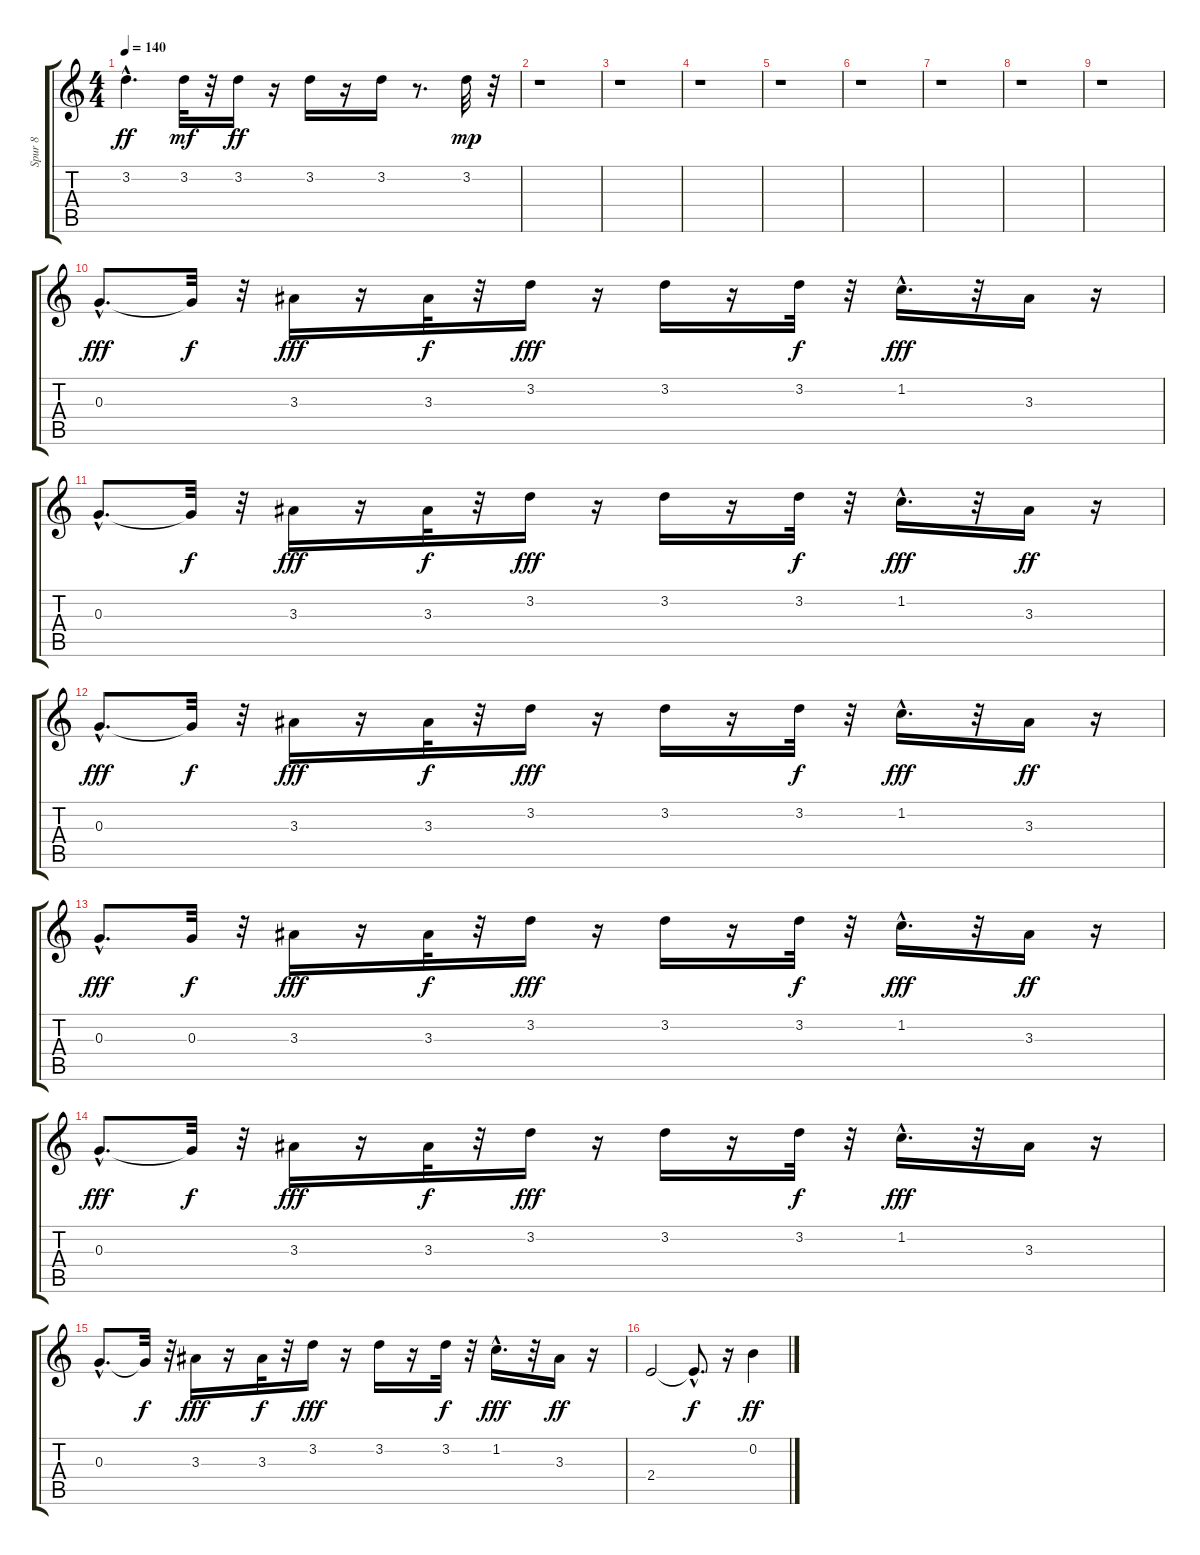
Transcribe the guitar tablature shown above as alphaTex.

\track ("Spur 8" "Spur 8") {instrument electricguitarmuted}
\staff {score tabs}
\tuning (E4 B3 G3 D3 A2 E2) {hide}
\ts (4 4)
\tempo 140
\clef g2
\ks c
3.2{hac}.4{d dy ff} 3.2.32{dy mf} r.32 3.2.16{dy ff} r.16 3.2.16 r.16 3.2.16 r.8{d} 3.2.32{dy mp} r.32 |
r.1 |
r.1 |
r.1 |
r.1 |
r.1 |
r.1 |
r.1 |
r.1 |
0.3{hac}.8{d dy fff} 0.3{t}.32{dy f} r.32 3.3.16{dy fff} r.16 3.3.32{dy f} r.32 3.2.16{dy fff} r.16 3.2.16 r.16 3.2.32{dy f} r.32 1.2{hac}.16{d dy fff} r.32 3.3.16 r.16 |
0.3{hac}.8{d} 0.3{t}.32{dy f} r.32 3.3.16{dy fff} r.16 3.3.32{dy f} r.32 3.2.16{dy fff} r.16 3.2.16 r.16 3.2.32{dy f} r.32 1.2{hac}.16{d dy fff} r.32 3.3.16{dy ff} r.16 |
0.3{hac}.8{d dy fff} 0.3{t}.32{dy f} r.32 3.3.16{dy fff} r.16 3.3.32{dy f} r.32 3.2.16{dy fff} r.16 3.2.16 r.16 3.2.32{dy f} r.32 1.2{hac}.16{d dy fff} r.32 3.3.16{dy ff} r.16 |
0.3{hac}.8{d dy fff} 0.3.32{dy f} r.32 3.3.16{dy fff} r.16 3.3.32{dy f} r.32 3.2.16{dy fff} r.16 3.2.16 r.16 3.2.32{dy f} r.32 1.2{hac}.16{d dy fff} r.32 3.3.16{dy ff} r.16 |
0.3{hac}.8{d dy fff} 0.3{t}.32{dy f} r.32 3.3.16{dy fff} r.16 3.3.32{dy f} r.32 3.2.16{dy fff} r.16 3.2.16 r.16 3.2.32{dy f} r.32 1.2{hac}.16{d dy fff} r.32 3.3.16 r.16 |
0.3{hac}.8{d} 0.3{t}.32{dy f} r.32 3.3.16{dy fff} r.16 3.3.32{dy f} r.32 3.2.16{dy fff} r.16 3.2.16 r.16 3.2.32{dy f} r.32 1.2{hac}.16{d dy fff} r.32 3.3.16{dy ff} r.16 |
2.4.2 2.4{hac t}.8{d dy f} r.16 0.2.4{dy ff}
